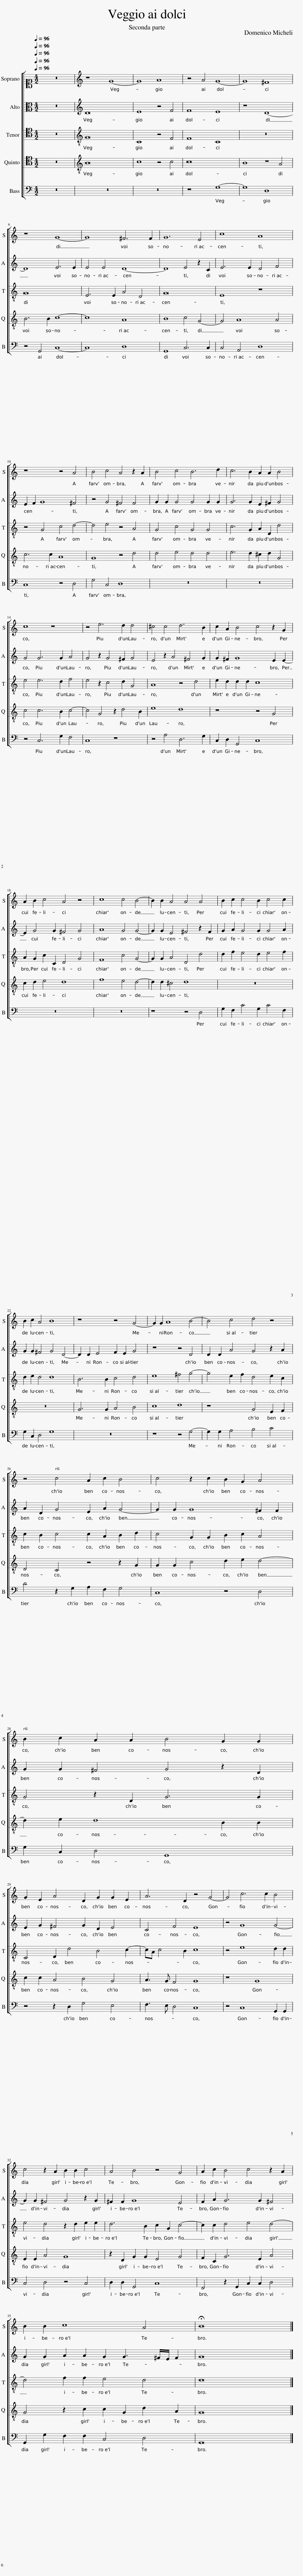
X:1
%%score [ 1 2 [ 3 4 ] 5 ]
L:1/8
Q:1/4=96
M:4/2
I:linebreak $
K:C
V:1 alto1
V:2 alto
V:3 tenor
V:4 tenor
V:5 bass
V:1
 z16 | z8 G8- | G8 A8 | z4 A4 G8- | G8 ^F8 |$ %5
 z8 G8- | G8 ^F6 F2 | G12 E4 | c8 A8 |$ z8 z4 A4 | %10
 B4 c4 A4 z2 A2 | B4 c4 B6 d2 | c6 B2 A2 A2 B4 |$ c8 z8 | z4 e6 d2 d4 | %15
 ^c4 c4 d6 B2 | c2 A2 B4 c4 z2 G2 |$ A2 B2 c4 A4 z4 | c8 c4 B4- | B2 B2 A4 A4 A4 | %20
 B2 c2 c4 B2 c4 c2 |$ B2 c2 A4 B8 | z8 z4 G4- | G2 G2 A8 B4- | B4 c4 d4 z4 |$ %25
 z4 c4 A2 c2 B4 | c4 z2 c2 B2 G2 A4 |$ B2 c2 A2 A2 B4 G2 G2 |$ G2 E2 A4 D2 G2 G2 E2 | A6 D2 z4 G4- | %30
 G4 c6 c2 B4 |$ c4 z2 A2 B2 B2 c4 | A4 B4 z4 G4 | A2 c2 B4 c4 z2 A2 |$ B2 B2 c8 A4 | %35
 !fermata!B16 |] %36
V:2
 z16 | D16 | E8 z4 F4 | F8 E8 | z8 D8- |$ %5
 D8 E6 E2 | E4 E4 D8- | D8 E4 z2 C2 | E6 E2 D4 F4 |$ E2 F2 G8 ^F4 | %10
 z4 G4 ^F4 F4 | G2 G2 G4 G4 G2 G2 | G6 G2 E2 ^F2 G4 |$ G4 G6 G2 A4 | G4 z2 G4 ^F2 G4 | %15
 E4 z2 A4 ^F4 G2 | G2 ^F2 G8 E2 E2- |$ E2 G4 G2 ^F4 G4 | A8 G4 G4- | G2 G2 E4 ^F4 z2 F2 | %20
 G2 A2 G4 G2 G4 A2 |$ G2 G2 ^F4 G4 D4- | D2 D2 E4 F2 E2 G4 | z8 z4 D4 | D2 D2 A4 G4 z2 A2 |$ %25
 A2 D2 G4 E2 A2 G4- | G2 G2 G8 ^F2 F2 |$ G2 G2 ^F4 G4 z2 D2 |$ E2 G2 ^F4 G2 D2 E4 | C4 F4 E8 | %30
 z4 G8 G4- |$ G2 G2 ^F4 G4 z2 G2 | ^F2 F2 G8 E4 | F2 A2 G6 G2 ^F4 |$ G2 G2 A2 A2 G2 G3 ^F/E/ F2 | %35
 G16 |] %36
V:3
 z16 | G,16 | C,8 z4 F,4 | F,8 C,8 | z16 |$ %5
 G,16 | E,6 E,2 A,4 D,4 | G,16 | E,8 z8 |$ z4 G,4 C4 D4- | %10
 D4 E4 z4 A,4 | G,4 C4 G,4 G,4 | C6 G,2 A,2 D,2 D4 |$ E4 E6 D2 F4 | E4 z2 C4 D2 G,4 | %15
 A,8 z4 D4 | E2 D2 D2 D2 C8 |$ A,2 G,2 C2 C,2 D,4 G,4 | F,8 C4 G,4- | G,2 G,2 A,4 D,4 D4 | %20
 D2 F2 E4 D2 E4 F2 |$ D2 E2 D4 D8 | B,6 B,2 C4 D4 | E8 ^F4 G4- | G4 E2 F2 D4 E2 C2 |$ %25
 C2 B,2 C4 C2 A,2 B,2 D2 | C4 G,2 G,2 B,2 C2 A,4 |$ G,4 z2 D,2 G,6 G,2 |$ C,4 D,2 D4 B,4 C2- | CA, C4 B,2 C8 | %30
 z4 E8 D2 D2 |$ E4 D4 z2 D2 E2 E2 | D6 B,2 C2 G,2 C4- | C2 C2 D4 E4 D4- |$ D4 F2 F2 E4 D4 | %35
 D16 |] %36
V:4
 z16 | B,16 | C8 z4 C4 | C16 | B,8 z4 A,4 |$ %5
 B,6 B,2 C8- | C8 A,8 | B,8 C4 G,4- | G,4 A,8 A,4 |$ C6 C2 A,8 | %10
 G,8 z4 D4 | D4 E4 D4 D4 | E6 D2 ^C2 D2 G,4 |$ C4 C6 B,2 C4- | C4 G,4 z2 D4 B,2 | %15
 E8 D8 | z8 z4 G,4 |$ C2 D2 E4 D8 | F8 E4 D4- | D2 D2 ^C4 D8 | %20
 z16 |$ z16 | G,6 G,2 A,4 B,4 | C8 D8 | z8 G,4 E,2 F,2 |$ %25
 D,4 C,4 z4 z2 G,2 | G,2 G,2 C4 D2 E2 D4- |$ D2 E2 D8 B,2 B,2 |$ C2 C2 A,4 B,4 G,4 | A,3 G, F,4 G,8 | %30
 z8 G,8 |$ E,2 E,2 A,4 G,8 | z2 D,2 G,2 G,2 E,4 G,4 | F,2 C,2 G,6 E,2 A,4 |$ G,4 z2 C2 C2 G,2 D2 A,2 | %35
 G,16 |] %36
V:5
 z16 | z16 | z16 | z8 G,8- | G,8 D,8 |$ %5
 z4 G,,4 C,8- | C,8 D,8 | G,,8 C,6 C,2 | C,4 A,,4 D,8 |$ C,8 z4 D,4 | %10
 G,4 C,4 D,8 | z16 | z16 |$ z4 C,6 G,2 F,4 | C,8 z8 | %15
 z4 A,4 D,6 G,2 | C,2 D,2 G,,4 C,8 |$ z16 | z16 | z8 z4 D,4 | %20
 G,2 F,2 C4 G,2 C4 F,2 |$ G,2 C,2 D,4 G,8 | z16 | z8 z4 G,4- | G,2 G,2 A,4 B,4 C4 |$ %25
 D4 z2 G,2 A,2 F,2 G,4 | C,8 z4 D,4 |$ G,2 C,2 D,4 G,,8 |$ z4 z2 D,2 G,4 E,4 | F,3 E, D,4 C,8 | %30
 z4 C,8 G,,2 G,,2 |$ C,4 D,4 z4 C,4 | D,2 D,2 G,,4 C,8 | F,,4 z2 G,,2 C,2 C,2 D,4 |$ G,,2 G,2 F,2 F,2 C,4 D,4 | %35
 G,,16 |] %36
